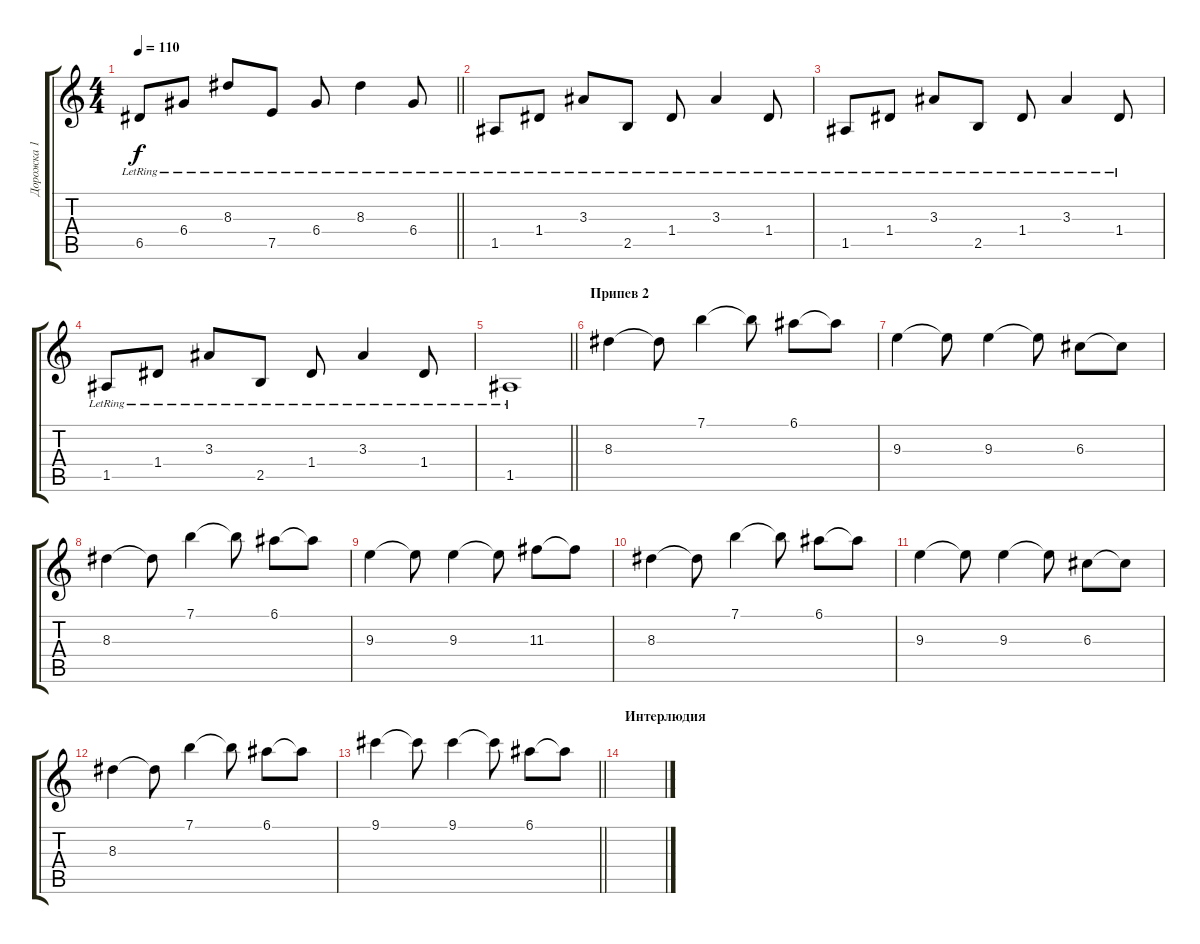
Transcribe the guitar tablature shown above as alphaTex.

\track ("Дорожка 1" "Дорожка 1") {instrument electricguitarjazz}
\staff {score tabs}
\tuning (E4 B3 G3 D3 A2 E2) {hide}
\ts (4 4)
\tempo 110
\clef g2
\barLineRight lightlight
\ks c
6.5{lr}.8{dy f} 6.4{lr}.8 8.3{lr}.8 7.5{lr}.8 6.4{lr}.8 8.3{lr}.4 6.4{lr}.8 |
1.5{lr}.8 1.4{lr}.8 3.3{lr}.8 2.5{lr}.8 1.4{lr}.8 3.3{lr}.4 1.4{lr}.8 |
1.5{lr}.8 1.4{lr}.8 3.3{lr}.8 2.5{lr}.8 1.4{lr}.8 3.3{lr}.4 1.4{lr}.8 |
1.5{lr}.8 1.4{lr}.8 3.3{lr}.8 2.5{lr}.8 1.4{lr}.8 3.3{lr}.4 1.4{lr}.8 |
\barLineRight lightlight
1.5{lr}.1 |
\section ("" "Припев 2")
8.3.4 8.3{t}.8 7.1.4 7.1{t}.8 6.1.8 6.1{t}.8 |
9.3.4 9.3{t}.8 9.3.4 9.3{t}.8 6.3.8 6.3{t}.8 |
8.3.4 8.3{t}.8 7.1.4 7.1{t}.8 6.1.8 6.1{t}.8 |
9.3.4 9.3{t}.8 9.3.4 9.3{t}.8 11.3.8 11.3{t}.8 |
8.3.4 8.3{t}.8 7.1.4 7.1{t}.8 6.1.8 6.1{t}.8 |
9.3.4 9.3{t}.8 9.3.4 9.3{t}.8 6.3.8 6.3{t}.8 |
8.3.4 8.3{t}.8 7.1.4 7.1{t}.8 6.1.8 6.1{t}.8 |
\barLineRight lightlight
9.1.4 9.1{t}.8 9.1.4 9.1{t}.8 6.1.8 6.1{t}.8 |
\section ("" "Интерлюдия")
